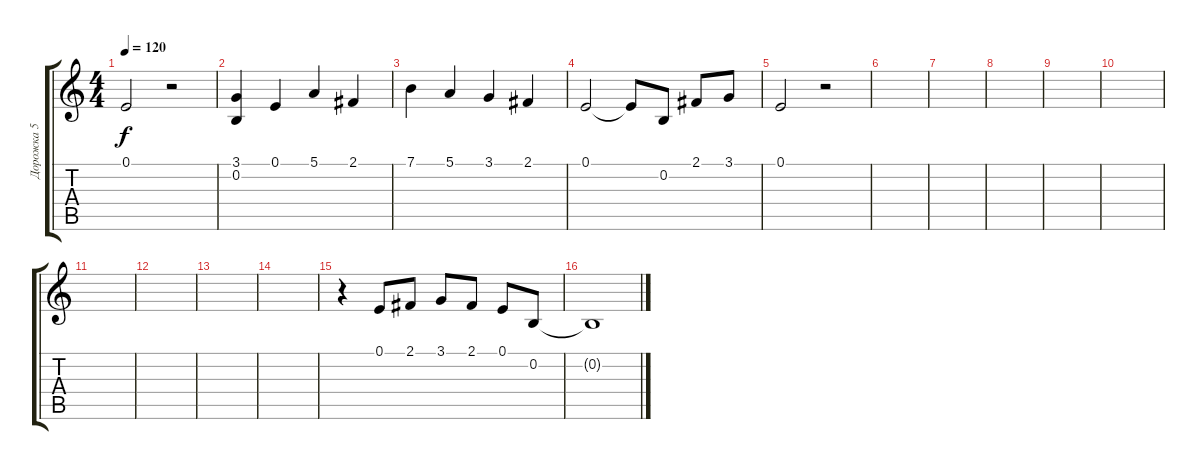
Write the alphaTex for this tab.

\track ("Дорожка 5" "Дорожка 5") {instrument electricpiano2}
\staff {score tabs}
\tuning (E4 B3 G3 D3 A2 E2) {hide}
\ts (4 4)
\tempo 120
\clef g2
\ks c
0.1.2{dy f} r.2 |
(3.1 0.2{t}).4 0.1.4 5.1.4 2.1.4 |
7.1.4 5.1.4 3.1.4 2.1.4 |
0.1.2 0.1{t}.8 0.2.8 2.1.8 3.1.8 |
0.1.2 r.2 |
|
|
|
|
|
|
|
|
|
r.4 0.1.8 2.1.8 3.1.8 2.1.8 0.1.8 0.2.8 |
0.2{t}.1
